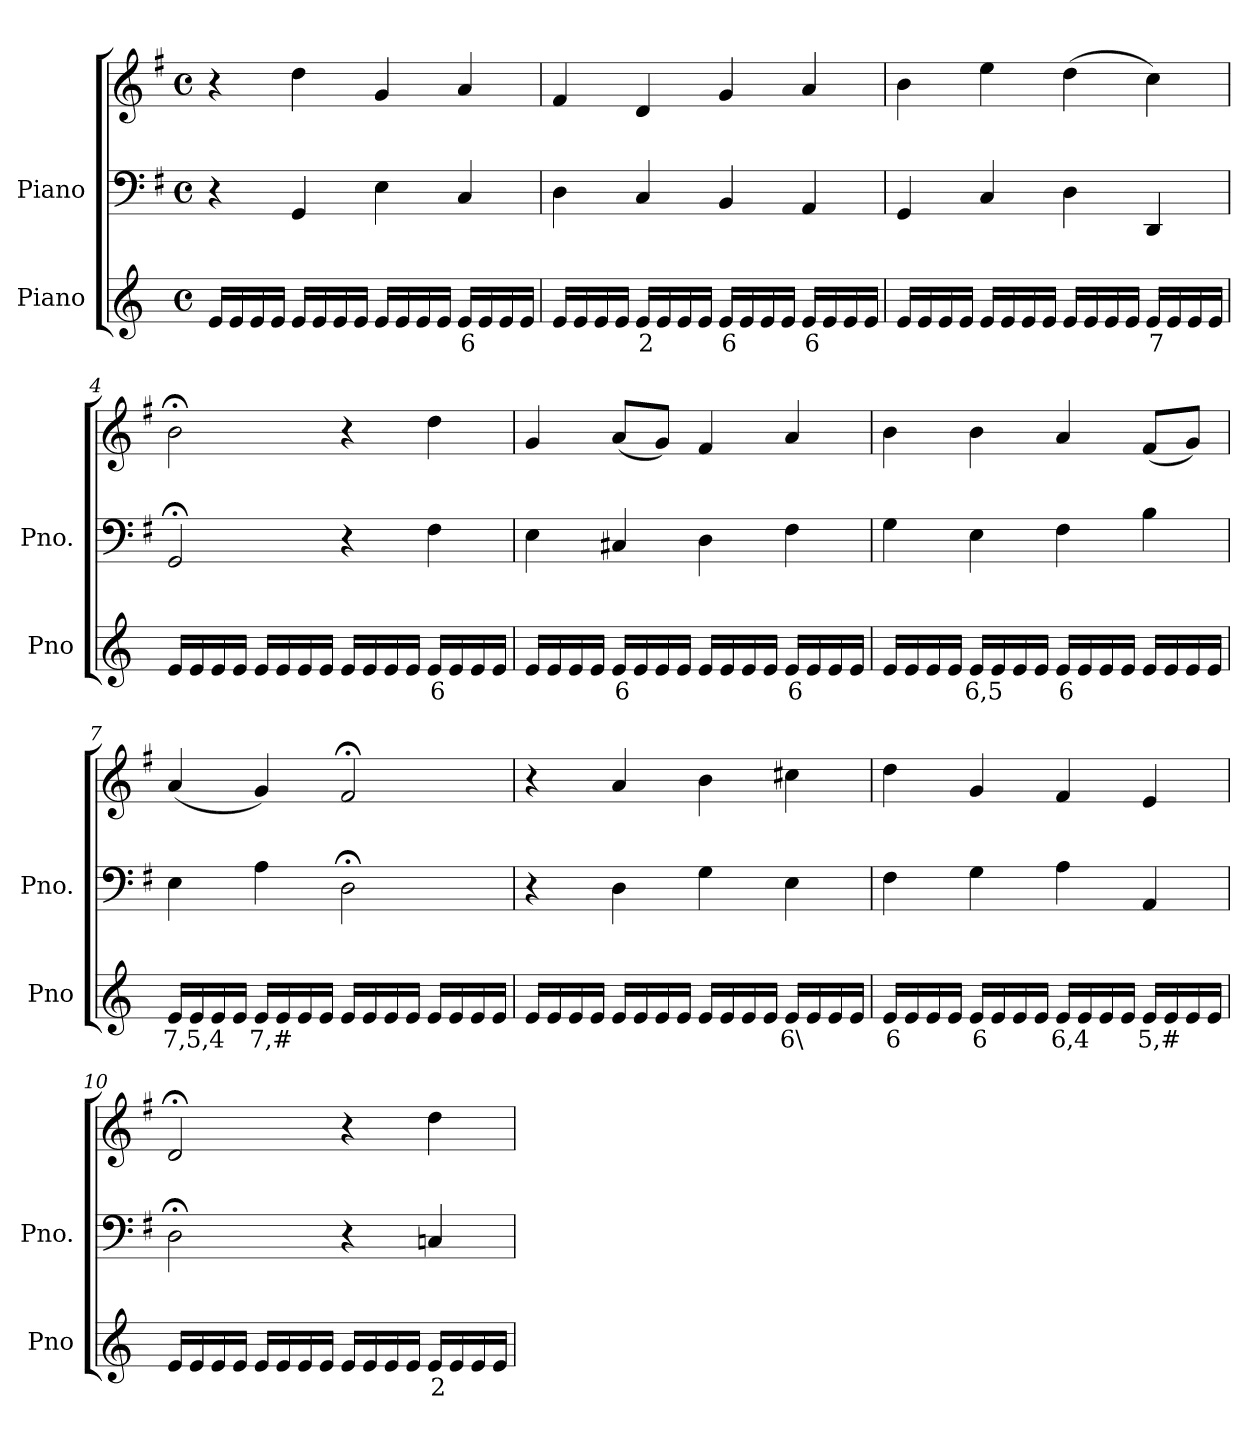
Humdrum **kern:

**kern	**text	**kern	**kern
*part2	*part2	*part1	*part1
*staff3	*staff3	*staff2	*staff1
*I"Piano	*	*I"Piano	*
*I'Pno	*	*I'Pno.	*
*clefG2	*	*clefF4	*clefG2
*k[]	*	*k[f#]	*k[f#]
*M4/4	*	*M4/4	*M4/4
*met(c)	*	*met(c)	*met(c)
=1	=1	=1	=1
16e/LL	.	4r	4r
16e/	.	.	.
16e/	.	.	.
16e/JJ	.	.	.
16e/LL	.	4GG/	4dd\
16e/	.	.	.
16e/	.	.	.
16e/JJ	.	.	.
16e/LL	.	4E\	4g/
16e/	.	.	.
16e/	.	.	.
16e/JJ	.	.	.
!	!LO:LY:b	!	!
16e/LL	6	4C/	4a/
16e/	.	.	.
16e/	.	.	.
16e/JJ	.	.	.
=2	=2	=2	=2
16e/LL	.	4D\	4f#/
16e/	.	.	.
16e/	.	.	.
16e/JJ	.	.	.
!	!LO:LY:b	!	!
16e/LL	2	4C/	4d/
16e/	.	.	.
16e/	.	.	.
16e/JJ	.	.	.
!	!LO:LY:b	!	!
16e/LL	6	4BB/	4g/
16e/	.	.	.
16e/	.	.	.
16e/JJ	.	.	.
!	!LO:LY:b	!	!
16e/LL	6	4AA/	4a/
16e/	.	.	.
16e/	.	.	.
16e/JJ	.	.	.
=3	=3	=3	=3
16e/LL	.	4GG/	4b\
16e/	.	.	.
16e/	.	.	.
16e/JJ	.	.	.
16e/LL	.	4C/	4ee\
16e/	.	.	.
16e/	.	.	.
16e/JJ	.	.	.
16e/LL	.	4D\	(>4dd\
16e/	.	.	.
16e/	.	.	.
16e/JJ	.	.	.
!	!LO:LY:b	!	!
16e/LL	7	4DD/	4cc\)
16e/	.	.	.
16e/	.	.	.
16e/JJ	.	.	.
=4	=4	=4	=4
16e/LL	.	2GG;</	2b;<\
16e/	.	.	.
16e/	.	.	.
16e/JJ	.	.	.
16e/LL	.	.	.
16e/	.	.	.
16e/	.	.	.
16e/JJ	.	.	.
16e/LL	.	4r	4r
16e/	.	.	.
16e/	.	.	.
16e/JJ	.	.	.
!	!LO:LY:b	!	!
16e/LL	6	4F#\	4dd\
16e/	.	.	.
16e/	.	.	.
16e/JJ	.	.	.
=5	=5	=5	=5
16e/LL	.	4E\	4g/
16e/	.	.	.
16e/	.	.	.
16e/JJ	.	.	.
!	!LO:LY:b	!	!
16e/LL	6	4C#X/	(<8a/L
16e/	.	.	.
16e/	.	.	8g/J)
16e/JJ	.	.	.
16e/LL	.	4D\	4f#/
16e/	.	.	.
16e/	.	.	.
16e/JJ	.	.	.
!	!LO:LY:b	!	!
16e/LL	6	4F#\	4a/
16e/	.	.	.
16e/	.	.	.
16e/JJ	.	.	.
=6	=6	=6	=6
16e/LL	.	4G\	4b\
16e/	.	.	.
16e/	.	.	.
16e/JJ	.	.	.
!	!LO:LY:b	!	!
16e/LL	6,5	4E\	4b\
16e/	.	.	.
16e/	.	.	.
16e/JJ	.	.	.
!	!LO:LY:b	!	!
16e/LL	6	4F#\	4a/
16e/	.	.	.
16e/	.	.	.
16e/JJ	.	.	.
16e/LL	.	4B\	(<8f#/L
16e/	.	.	.
16e/	.	.	8g/J)
16e/JJ	.	.	.
=7	=7	=7	=7
!	!LO:LY:b	!	!
16e/LL	7,5,4	4E\	(<4a/
16e/	.	.	.
16e/	.	.	.
16e/JJ	.	.	.
!	!LO:LY:b	!	!
16e/LL	7,#	4A\	4g/)
16e/	.	.	.
16e/	.	.	.
16e/JJ	.	.	.
16e/LL	.	2D;<\	2f#;</
16e/	.	.	.
16e/	.	.	.
16e/JJ	.	.	.
16e/LL	.	.	.
16e/	.	.	.
16e/	.	.	.
16e/JJ	.	.	.
=8	=8	=8	=8
16e/LL	.	4r	4r
16e/	.	.	.
16e/	.	.	.
16e/JJ	.	.	.
16e/LL	.	4D\	4a/
16e/	.	.	.
16e/	.	.	.
16e/JJ	.	.	.
16e/LL	.	4G\	4b\
16e/	.	.	.
16e/	.	.	.
16e/JJ	.	.	.
!	!LO:LY:b	!	!
16e/LL	6\	4E\	4cc#X\
16e/	.	.	.
16e/	.	.	.
16e/JJ	.	.	.
=9	=9	=9	=9
!	!LO:LY:b	!	!
16e/LL	6	4F#\	4dd\
16e/	.	.	.
16e/	.	.	.
16e/JJ	.	.	.
!	!LO:LY:b	!	!
16e/LL	6	4G\	4g/
16e/	.	.	.
16e/	.	.	.
16e/JJ	.	.	.
!	!LO:LY:b	!	!
16e/LL	6,4	4A\	4f#/
16e/	.	.	.
16e/	.	.	.
16e/JJ	.	.	.
!	!LO:LY:b	!	!
16e/LL	5,#	4AA/	4e/
16e/	.	.	.
16e/	.	.	.
16e/JJ	.	.	.
=10	=10	=10	=10
16e/LL	.	2D;<\	2d;</
16e/	.	.	.
16e/	.	.	.
16e/JJ	.	.	.
16e/LL	.	.	.
16e/	.	.	.
16e/	.	.	.
16e/JJ	.	.	.
16e/LL	.	4r	4r
16e/	.	.	.
16e/	.	.	.
16e/JJ	.	.	.
!	!LO:LY:b	!	!
16e/LL	2	4Cn/	4dd\
16e/	.	.	.
16e/	.	.	.
16e/JJ	.	.	.
=	=	=	=
*-	*-	*-	*-
